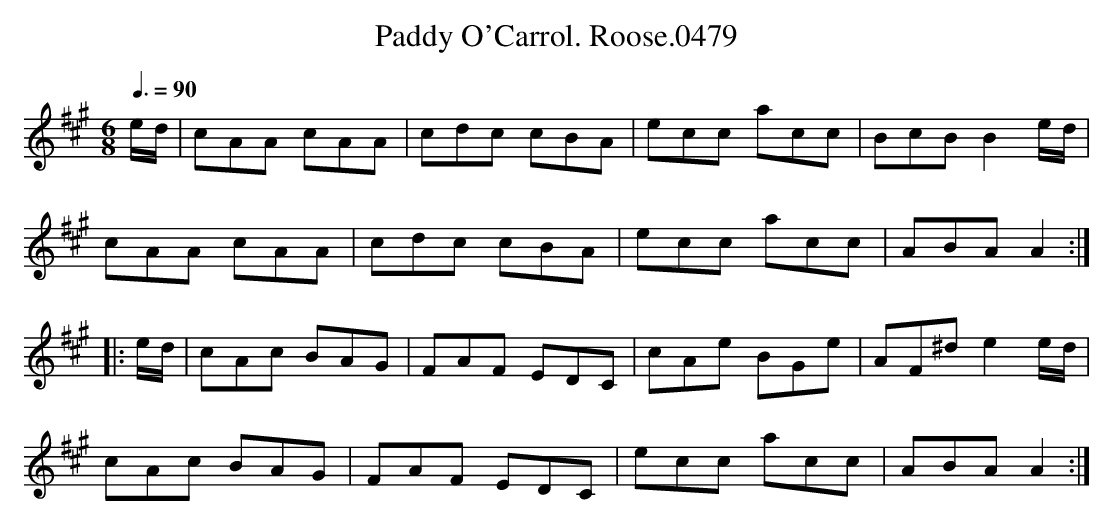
X:1
T:Paddy O'Carrol. Roose.0479
M:6/8
L:1/8
Q:3/8=90
K:A
e/d/ | cAA cAA | cdc cBA | ecc acc | BcB B2e/d/ |
cAA cAA | cdc cBA | ecc acc | ABA A2 :|
|: e/d/ | cAc BAG | FAF EDC | cAe BGe | AF^d e2e/d/ |
cAc BAG | FAF EDC | ecc acc | ABA A2 :|
